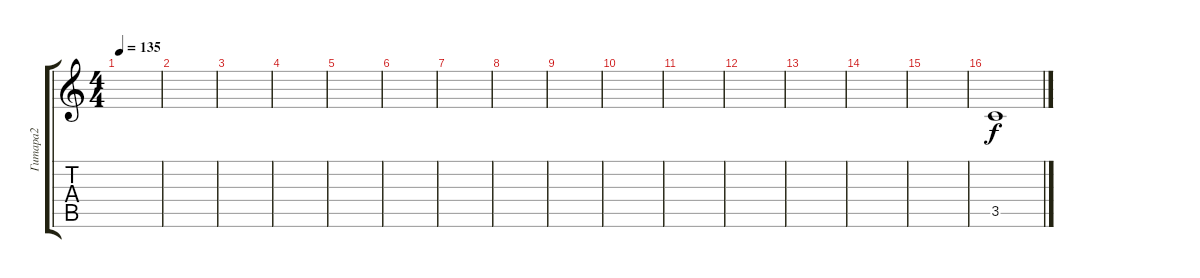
\track ("Гитара2" "Гитара2") {instrument electricguitarclean}
\staff {score tabs}
\tuning (E4 B3 G3 D3 A2 E2) {hide}
\ts (4 4)
\tempo 135
\clef g2
\ks c
|
|
|
|
|
|
|
|
|
|
|
|
|
|
|
3.5.1
